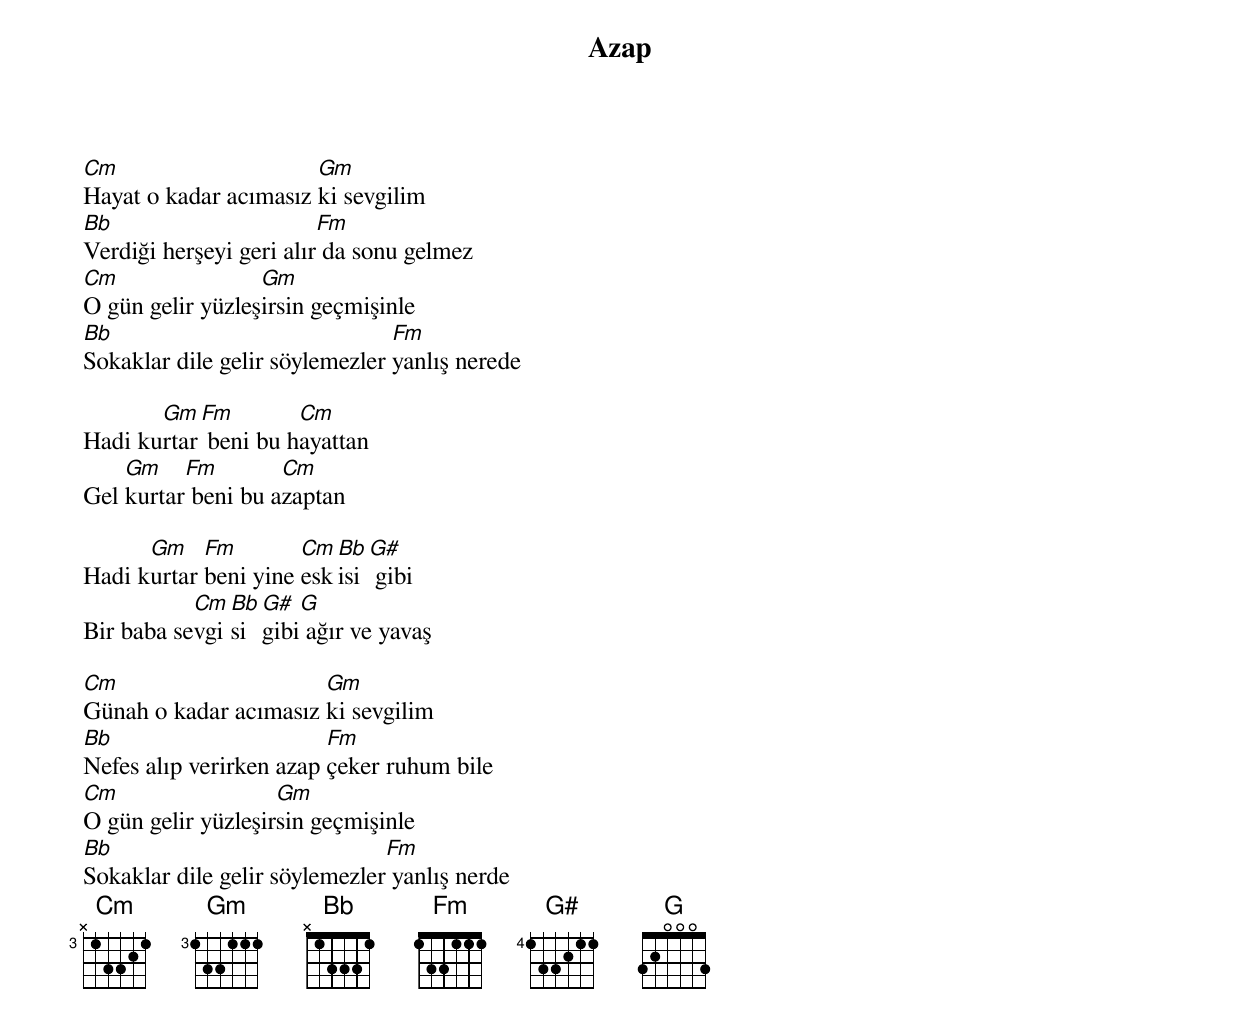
{title: Azap}
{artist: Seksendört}

Cm                     Gm
Hayat o kadar acımasız ki sevgilim
Bb                       Fm
Verdiği herşeyi geri alır da sonu gelmez
Cm                Gm
O gün gelir yüzleşirsin geçmişinle
Bb                              Fm
Sokaklar dile gelir söylemezler yanlış nerede

       Gm  Fm        Cm
Hadi kurtar beni bu hayattan
    Gm    Fm        Cm
Gel kurtar beni bu azaptan

      Gm    Fm        Cm Bb G#
Hadi kurtar beni yine eskisi gibi
           Cm Bb G#  G
Bir baba sevgisi gibi ağır ve yavaş

Cm                     Gm
Günah o kadar acımasız ki sevgilim
Bb                       Fm
Nefes alıp verirken azap çeker ruhum bile
Cm                  Gm
O gün gelir yüzleşirsin geçmişinle
Bb                             Fm
Sokaklar dile gelir söylemezler yanlış nerde
